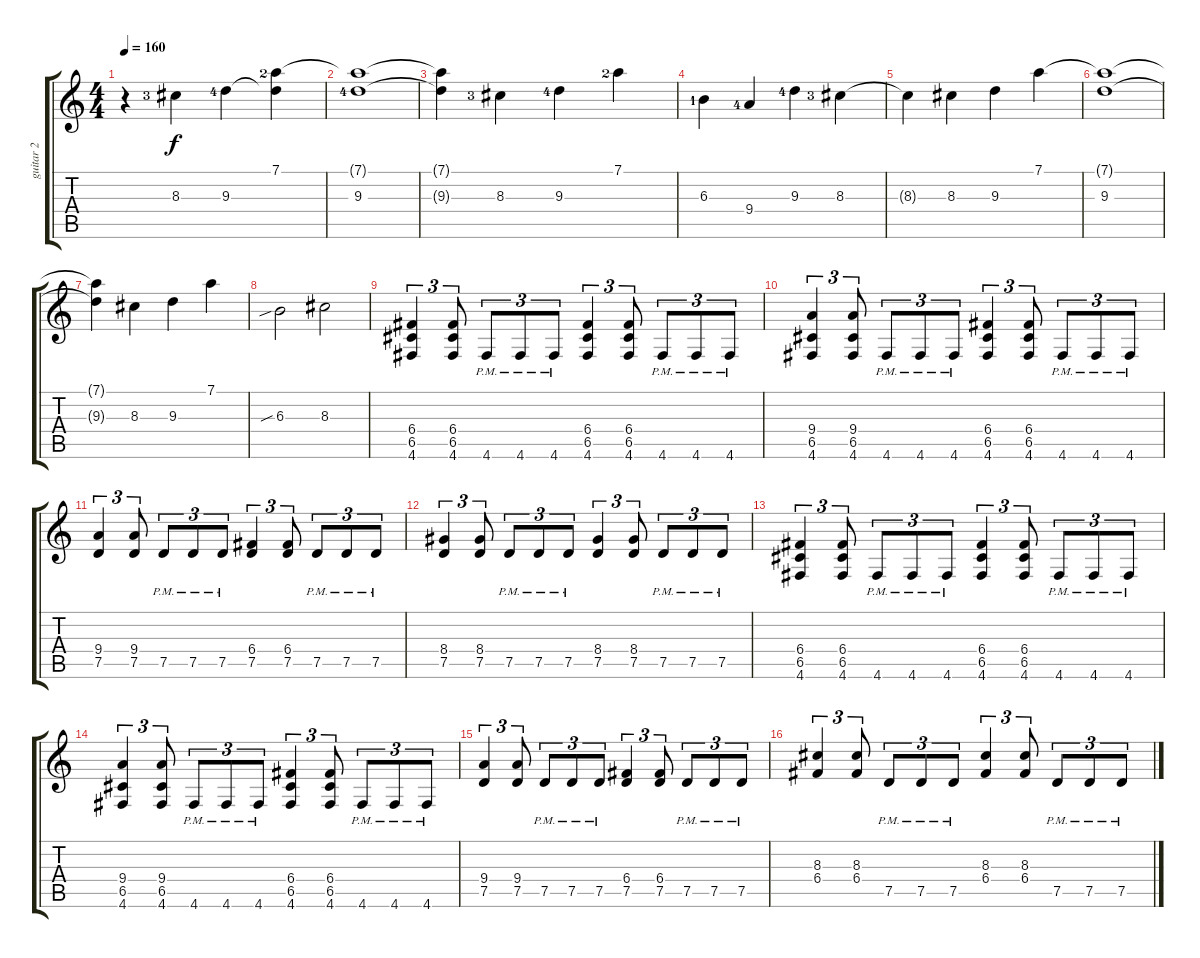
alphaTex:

\track ("guitar 2" "guitar 2") {instrument distortionguitar}
\staff {score tabs}
\tuning (D4 A3 F3 C3 G2 D2) {hide}
\ts (4 4)
\tempo 160
\clef g2
\ks c
r.4{dy f instrument distortionguitar} 8.3{lf 4}.4 9.3{lf 5}.4 (7.1{lf 3} 9.3{t}).4 |
(7.1{t} 9.3{lf 5}).1 |
(7.1{t} 9.3{t}).4 8.3{lf 4}.4 9.3{lf 5}.4 7.1{lf 3}.4 |
6.3{lf 2}.4 9.4{lf 5}.4 9.3{lf 5}.4 8.3{lf 4}.4 |
8.3{t}.4 8.3.4 9.3.4 7.1.4 |
(7.1{t} 9.3).1 |
(7.1{t} 9.3{t}).4 8.3.4 9.3.4 7.1.4 |
6.3{sib}.2 8.3.2 |
(6.4 6.5 4.6).4{tu (3 2)} (6.4 6.5 4.6).8{tu (3 2)} 4.6{pm}.8{tu (3 2)} 4.6{pm}.8{tu (3 2)} 4.6{pm}.8{tu (3 2)} (6.4 6.5 4.6).4{tu (3 2)} (6.4 6.5 4.6).8{tu (3 2)} 4.6{pm}.8{tu (3 2)} 4.6{pm}.8{tu (3 2)} 4.6{pm}.8{tu (3 2)} |
(9.4 6.5 4.6).4{tu (3 2)} (9.4 6.5 4.6).8{tu (3 2)} 4.6{pm}.8{tu (3 2)} 4.6{pm}.8{tu (3 2)} 4.6{pm}.8{tu (3 2)} (6.4 6.5 4.6).4{tu (3 2)} (6.4 6.5 4.6).8{tu (3 2)} 4.6{pm}.8{tu (3 2)} 4.6{pm}.8{tu (3 2)} 4.6{pm}.8{tu (3 2)} |
(9.4 7.5).4{tu (3 2)} (9.4 7.5).8{tu (3 2)} 7.5{pm}.8{tu (3 2)} 7.5{pm}.8{tu (3 2)} 7.5{pm}.8{tu (3 2)} (6.4 7.5).4{tu (3 2)} (6.4 7.5).8{tu (3 2)} 7.5{pm}.8{tu (3 2)} 7.5{pm}.8{tu (3 2)} 7.5{pm}.8{tu (3 2)} |
(8.4 7.5).4{tu (3 2)} (8.4 7.5).8{tu (3 2)} 7.5{pm}.8{tu (3 2)} 7.5{pm}.8{tu (3 2)} 7.5{pm}.8{tu (3 2)} (8.4 7.5).4{tu (3 2)} (8.4 7.5).8{tu (3 2)} 7.5{pm}.8{tu (3 2)} 7.5{pm}.8{tu (3 2)} 7.5{pm}.8{tu (3 2)} |
(6.4 6.5 4.6).4{tu (3 2)} (6.4 6.5 4.6).8{tu (3 2)} 4.6{pm}.8{tu (3 2)} 4.6{pm}.8{tu (3 2)} 4.6{pm}.8{tu (3 2)} (6.4 6.5 4.6).4{tu (3 2)} (6.4 6.5 4.6).8{tu (3 2)} 4.6{pm}.8{tu (3 2)} 4.6{pm}.8{tu (3 2)} 4.6{pm}.8{tu (3 2)} |
(9.4 6.5 4.6).4{tu (3 2)} (9.4 6.5 4.6).8{tu (3 2)} 4.6{pm}.8{tu (3 2)} 4.6{pm}.8{tu (3 2)} 4.6{pm}.8{tu (3 2)} (6.4 6.5 4.6).4{tu (3 2)} (6.4 6.5 4.6).8{tu (3 2)} 4.6{pm}.8{tu (3 2)} 4.6{pm}.8{tu (3 2)} 4.6{pm}.8{tu (3 2)} |
(9.4 7.5).4{tu (3 2)} (9.4 7.5).8{tu (3 2)} 7.5{pm}.8{tu (3 2)} 7.5{pm}.8{tu (3 2)} 7.5{pm}.8{tu (3 2)} (6.4 7.5).4{tu (3 2)} (6.4 7.5).8{tu (3 2)} 7.5{pm}.8{tu (3 2)} 7.5{pm}.8{tu (3 2)} 7.5{pm}.8{tu (3 2)} |
(8.3 6.4).4{tu (3 2)} (8.3 6.4).8{tu (3 2)} 7.5{pm}.8{tu (3 2)} 7.5{pm}.8{tu (3 2)} 7.5{pm}.8{tu (3 2)} (8.3 6.4).4{tu (3 2)} (8.3 6.4).8{tu (3 2)} 7.5{pm}.8{tu (3 2)} 7.5{pm}.8{tu (3 2)} 7.5{pm}.8{tu (3 2)}
